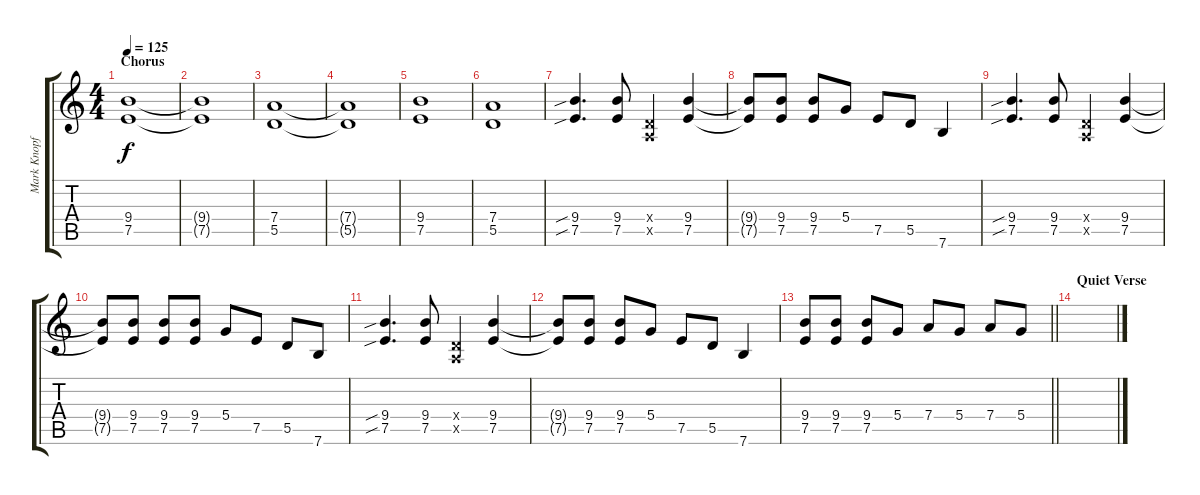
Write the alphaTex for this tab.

\track ("Mark Knopfler" "Mark Knopf") {instrument overdrivenguitar}
\staff {score tabs}
\tuning (E4 B3 G3 D3 A2 E2) {hide}
\ts (4 4)
\section ("" "Chorus")
\tempo 125
\clef g2
\ks c
(9.4 7.5).1{dy f} |
(9.4{t} 7.5{t}).1 |
(7.4 5.5).1 |
(7.4{t} 5.5{t}).1 |
(9.4 7.5).1 |
(7.4 5.5).1 |
(9.4{sib} 7.5{sib}).4{d} (9.4 7.5).8 (0.4{x} 0.5{x}).4 (9.4 7.5).4 |
(9.4{t} 7.5{t}).8 (9.4 7.5).8 (9.4 7.5).8 5.4.8 7.5.8 5.5.8 7.6.4 |
(9.4{sib} 7.5{sib}).4{d} (9.4 7.5).8 (0.4{x} 0.5{x}).4 (9.4 7.5).4 |
(9.4{t} 7.5{t}).8 (9.4 7.5).8 (9.4 7.5).8 (9.4 7.5).8 5.4.8 7.5.8 5.5.8 7.6.8 |
(9.4{sib} 7.5{sib}).4{d} (9.4 7.5).8 (0.4{x} 0.5{x}).4 (9.4 7.5).4 |
(9.4{t} 7.5{t}).8 (9.4 7.5).8 (9.4 7.5).8 5.4.8 7.5.8 5.5.8 7.6.4 |
\barLineRight lightlight
(9.4 7.5).8 (9.4 7.5).8 (9.4 7.5).8 5.4.8 7.4.8 5.4.8 7.4.8 5.4.8 |
\section ("" "Quiet Verse")
